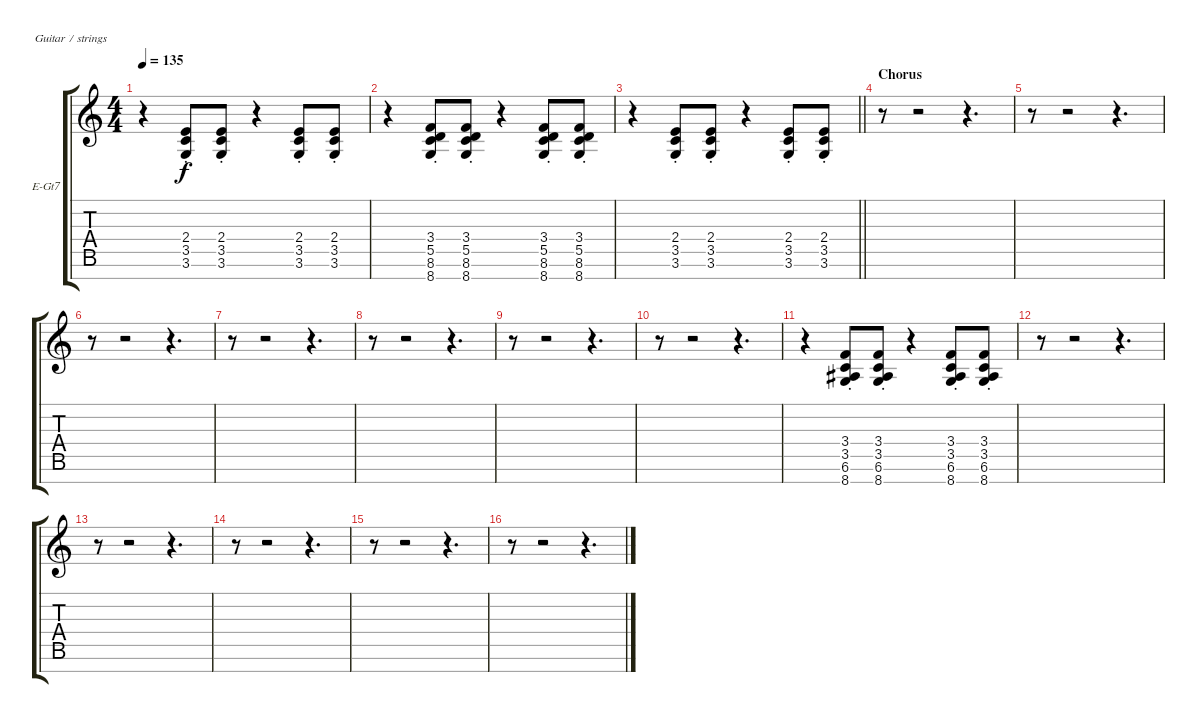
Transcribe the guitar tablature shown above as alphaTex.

\bracketExtendMode groupsimilarinstruments
\firstSystemTrackNameOrientation horizontal
\otherSystemsTrackNameOrientation horizontal
\track ("Guitar II" "E-Gt7") {instrument overdrivenguitar}
\staff {score tabs}
\tuning (E4 B3 G3 D3 A2 E2 B1)
\ts (4 4)
\tempo 135
\clef g2
\ks c
r.4{dy f} (2.4{st} 3.5{st} 3.6{st}).8 (2.4{st} 3.5{st} 3.6{st}).8 r.4 (2.4{st} 3.5{st} 3.6{st}).8 (2.4{st} 3.5{st} 3.6{st}).8 |
r.4 (3.4{st} 5.5{st} 8.6{st} 8.7{st}).8 (3.4{st} 5.5{st} 8.6{st} 8.7{st}).8 r.4 (3.4{st} 5.5{st} 8.6{st} 8.7{st}).8 (3.4{st} 5.5{st} 8.6{st} 8.7{st}).8 |
\barLineRight lightlight
r.4 (2.4{st} 3.5{st} 3.6{st}).8 (2.4{st} 3.5{st} 3.6{st}).8 r.4 (2.4{st} 3.5{st} 3.6{st}).8 (2.4{st} 3.5{st} 3.6{st}).8 |
\section ("" "Chorus")
r.8 r.2 r.4{d} |
r.8 r.2 r.4{d} |
r.8 r.2 r.4{d} |
r.8 r.2 r.4{d} |
r.8 r.2 r.4{d} |
r.8 r.2 r.4{d} |
r.8 r.2 r.4{d} |
r.4 (3.4{st} 3.5{st} 6.6{st} 8.7{st}).8 (3.4{st} 3.5{st} 6.6{st} 8.7{st}).8 r.4 (3.4{st} 3.5{st} 6.6{st} 8.7{st}).8 (3.4{st} 3.5{st} 6.6{st} 8.7{st}).8 |
r.8 r.2 r.4{d} |
r.8 r.2 r.4{d} |
r.8 r.2 r.4{d} |
r.8 r.2 r.4{d} |
r.8 r.2 r.4{d}
